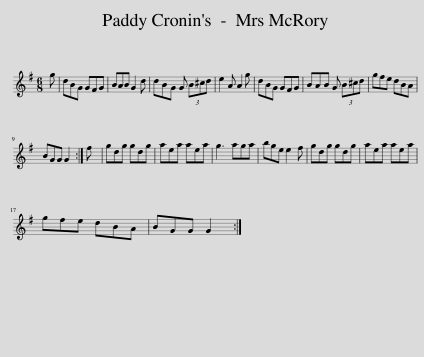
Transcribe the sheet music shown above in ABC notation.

X:1
L:1/8
M:6/8
I:linebreak $
K:G
V:1 treble
V:1
 g | dBG GFG | BAB G2 d | dBG G (3B^cd | e2 A A2 g | %5
 dBG GFG | BAB G (3B^cd | gfe dBA |$ BGG G2 :| f | %10
 gdg gdg | aea aea | g3 aga | bge e2 f | gdg gdg | %15
 aea aea |$ gfe dBA | BGG G2 :| %18
